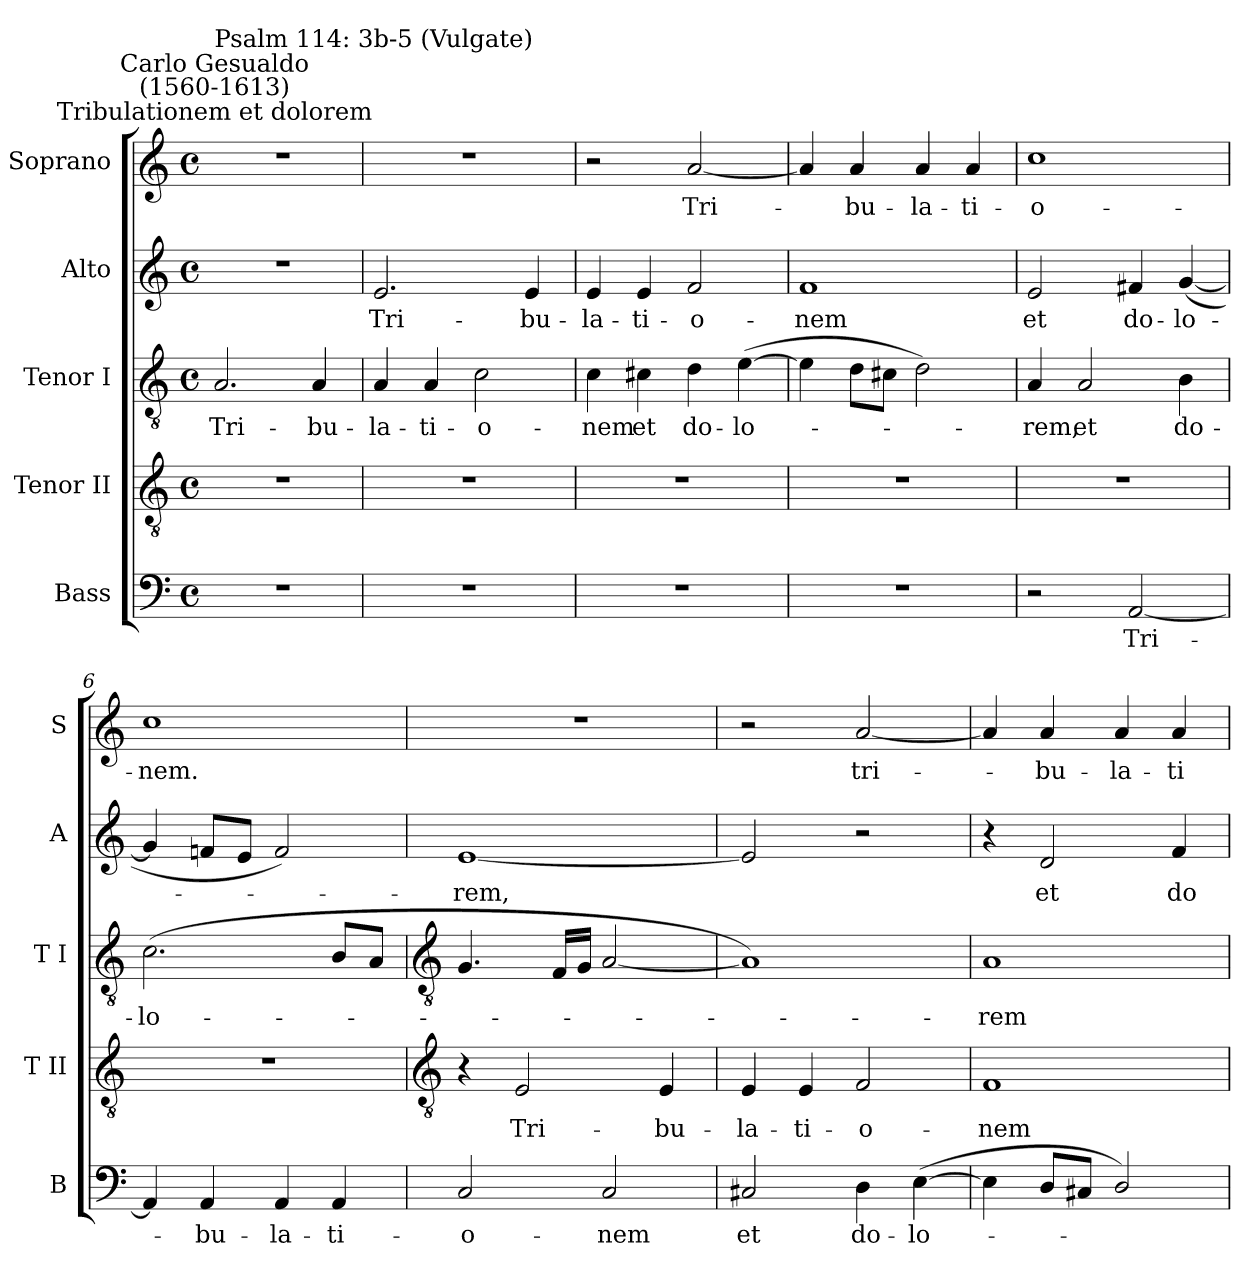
**kern	**text	**kern	**text	**kern	**text	**kern	**text	**kern	**text
*part5	*part5	*part4	*part4	*part3	*part3	*part2	*part2	*part1	*part1
*staff5	*staff5	*staff4	*staff4	*staff3	*staff3	*staff2	*staff2	*staff1	*staff1
*I"Bass	*	*I"Tenor II	*	*I"Tenor I	*	*I"Alto	*	*I"Soprano	*
*I'B	*	*I'T II	*	*I'T I	*	*I'A	*	*I'S	*
*clefF4	*	*clefGv2	*	*clefGv2	*	*clefG2	*	*clefG2	*
*k[]	*	*k[]	*	*k[]	*	*k[]	*	*k[]	*
*C:	*	*C:	*	*C:	*	*C:	*	*C:	*
*M4/4	*	*M4/4	*	*M4/4	*	*M4/4	*	*M4/4	*
*met(c)	*	*met(c)	*	*met(c)	*	*met(c)	*	*met(c)	*
=1	=1	=1	=1	=1	=1	=1	=1	=1	=1
!	!	!	!	!	!	!	!	!LO:TX:a:cj:t=Tribulationem et dolorem	!
!	!	!	!	!	!	!	!	!LO:TX:a:cj:t=Carlo Gesualdo\n(1560-1613)	!
!	!	!	!	!	!	!	!	!LO:TX:a:t=Psalm 114&colon; 3b-5 (Vulgate)	!
!	!	!	!	!	!LO:LY:b	!	!	!	!
1r	.	1r	.	2.A	Tri-	1r	.	1r	.
!	!	!	!	!	!LO:LY:b	!	!	!	!
.	.	.	.	4A	-bu-	.	.	.	.
=2	=2	=2	=2	=2	=2	=2	=2	=2	=2
!	!	!	!	!	!LO:LY:b	!	!LO:LY:b	!	!
1r	.	1r	.	4A	-la-	2.e	Tri-	1r	.
!	!	!	!	!	!LO:LY:b	!	!	!	!
.	.	.	.	4A	-ti-	.	.	.	.
!	!	!	!	!	!LO:LY:b	!	!	!	!
.	.	.	.	2c	-o-	.	.	.	.
!	!	!	!	!	!	!	!LO:LY:b	!	!
.	.	.	.	.	.	4e	-bu-	.	.
=3	=3	=3	=3	=3	=3	=3	=3	=3	=3
!	!	!	!	!	!LO:LY:b	!	!LO:LY:b	!	!
1r	.	1r	.	4c	-nem	4e	-la-	2r	.
!	!	!	!	!	!LO:LY:b	!	!LO:LY:b	!	!
.	.	.	.	4c#X	et	4e	-ti-	.	.
!	!	!	!	!	!LO:LY:b	!	!LO:LY:b	!	!LO:LY:b
.	.	.	.	4d	do-	2f	-o-	[2a	Tri-
!	!	!	!	!	!LO:LY:b	!	!	!	!
.	.	.	.	(>[4e	-lo-	.	.	.	.
=4	=4	=4	=4	=4	=4	=4	=4	=4	=4
!	!	!	!	!	!	!	!LO:LY:b	!	!
1r	.	1r	.	4e]	.	1f	-nem	4a]	.
!	!	!	!	!	!	!	!	!	!LO:LY:b
.	.	.	.	8dL	.	.	.	4a	bu-
.	.	.	.	8c#XJ	.	.	.	.	.
!	!	!	!	!	!	!	!	!	!LO:LY:b
.	.	.	.	2d)	.	.	.	4a	-la-
!	!	!	!	!	!	!	!	!	!LO:LY:b
.	.	.	.	.	.	.	.	4a	-ti-
=5	=5	=5	=5	=5	=5	=5	=5	=5	=5
!	!	!	!	!	!LO:LY:b	!	!LO:LY:b	!	!LO:LY:b
2r	.	1r	.	4A	rem,	2e	et	1cc	-o-
!	!	!	!	!	!LO:LY:b	!	!	!	!
.	.	.	.	2A	et	.	.	.	.
!	!LO:LY:b	!	!	!	!	!	!LO:LY:b	!	!
[2AA	Tri-	.	.	.	.	4f#X	do-	.	.
!	!	!	!	!	!LO:LY:b	!	!LO:LY:b	!	!
.	.	.	.	4B	do-	(<[4g	-lo-	.	.
=6	=6	=6	=6	=6	=6	=6	=6	=6	=6
!	!	!	!	!	!LO:LY:b	!	!	!	!LO:LY:b
4AA]	.	1r	.	(<2.c	-lo-	4g]	.	1cc	-nem.
!	!LO:LY:b	!	!	!	!	!	!	!	!
4AA	bu-	.	.	.	.	8fnL	.	.	.
.	.	.	.	.	.	8eJ	.	.	.
!	!LO:LY:b	!	!	!	!	!	!	!	!
4AA	-la-	.	.	.	.	2f)	.	.	.
!	!LO:LY:b	!	!	!	!	!	!	!	!
4AA	-ti-	.	.	8BL	.	.	.	.	.
.	.	.	.	8AJ	.	.	.	.	.
!!LO:LB:g=z
=7	=7	=7	=7	=7	=7	=7	=7	=7	=7
*	*	*clefGv2	*	*clefGv2	*	*	*	*	*
!	!LO:LY:b	!	!	!	!	!	!LO:LY:b	!	!
2C	-o-	4r	.	4.G	.	[1e	rem,	1r	.
!	!	!	!LO:LY:b	!	!	!	!	!	!
.	.	2E	Tri-	.	.	.	.	.	.
.	.	.	.	16FLL	.	.	.	.	.
.	.	.	.	16GJJ	.	.	.	.	.
!	!LO:LY:b	!	!	!	!	!	!	!	!
2C	-nem	.	.	[2A	.	.	.	.	.
!	!	!	!LO:LY:b	!	!	!	!	!	!
.	.	4E	-bu-	.	.	.	.	.	.
=8	=8	=8	=8	=8	=8	=8	=8	=8	=8
!	!LO:LY:b	!	!LO:LY:b	!	!	!	!	!	!
2C#X	et	4E	-la-	1A])	.	2e]	.	2r	.
!	!	!	!LO:LY:b	!	!	!	!	!	!
.	.	4E	-ti-	.	.	.	.	.	.
!	!LO:LY:b	!	!LO:LY:b	!	!	!	!	!	!LO:LY:b
4D	do-	2F	-o-	.	.	2r	.	[2a	tri-
!	!LO:LY:b	!	!	!	!	!	!	!	!
(<[4E	-lo-	.	.	.	.	.	.	.	.
=9	=9	=9	=9	=9	=9	=9	=9	=9	=9
!	!	!	!LO:LY:b	!	!LO:LY:b	!	!	!	!
4E]	.	1F	-nem	1A	rem	4r	.	4a]	.
!	!	!	!	!	!	!	!LO:LY:b	!	!LO:LY:b
8DL	.	.	.	.	.	2d	et	4a	bu-
8C#XJ	.	.	.	.	.	.	.	.	.
!	!	!	!	!	!	!	!	!	!LO:LY:b
2D/)	.	.	.	.	.	.	.	4a	-la-
!	!	!	!	!	!	!	!LO:LY:b	!	!LO:LY:b
.	.	.	.	.	.	4f	do-	4a	-ti-
=	=	=	=	=	=	=	=	=	=
*-	*-	*-	*-	*-	*-	*-	*-	*-	*-
